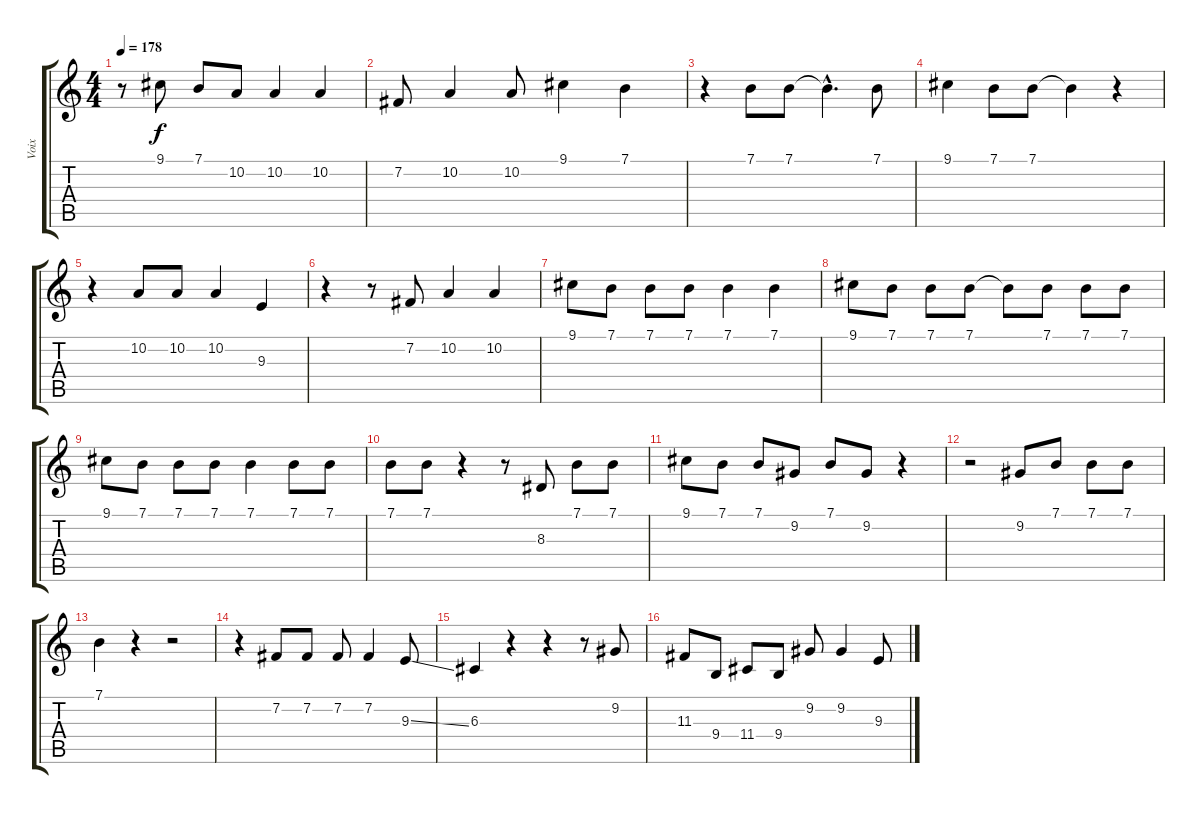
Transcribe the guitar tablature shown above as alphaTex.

\track ("Voix" "Voix") {instrument accordion}
\staff {score tabs}
\tuning (E4 B3 G3 D3 A2 E2) {hide}
\ts (4 4)
\tempo 178
\clef g2
\ks c
r.8{dy f} 9.1.8 7.1.8 10.2.8 10.2.4 10.2.4 |
7.2.8 10.2.4 10.2.8 9.1.4 7.1.4 |
r.4 7.1.8 7.1.8 7.1{hac t}.4{d} 7.1.8 |
9.1.4 7.1.8 7.1.8 7.1{t}.4 r.4 |
r.4 10.2.8 10.2.8 10.2.4 9.3.4 |
r.4 r.8 7.2.8 10.2.4 10.2.4 |
9.1.8 7.1.8 7.1.8 7.1.8 7.1.4 7.1.4 |
9.1.8 7.1.8 7.1.8 7.1.8 7.1{t}.8 7.1.8 7.1.8 7.1.8 |
9.1.8 7.1.8 7.1.8 7.1.8 7.1.4 7.1.8 7.1.8 |
7.1.8 7.1.8 r.4 r.8 8.3.8 7.1.8 7.1.8 |
9.1.8 7.1.8 7.1.8 9.2.8 7.1.8 9.2.8 r.4 |
r.2 9.2.8 7.1.8 7.1.8 7.1.8 |
7.1.4 r.4 r.2 |
r.4 7.2.8 7.2.8 7.2.8 7.2.4 9.3{ss}.8 |
6.3.4 r.4 r.4 r.8 9.2.8 |
11.3.8 9.4.8 11.4.8 9.4.8 9.2.8 9.2.4 9.3.8
